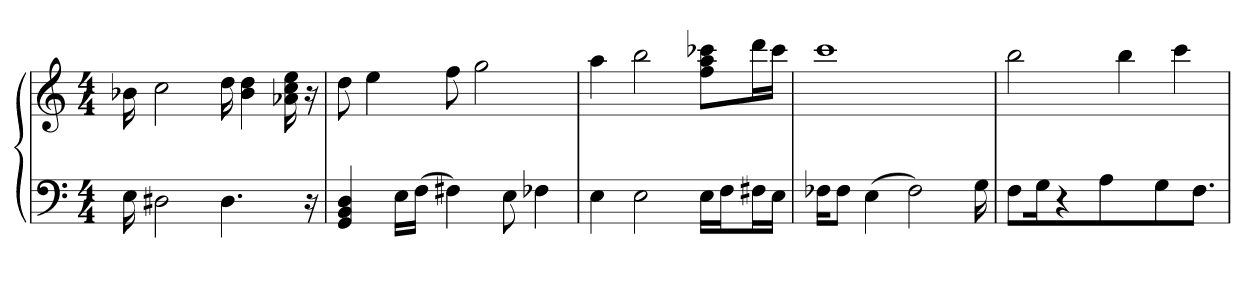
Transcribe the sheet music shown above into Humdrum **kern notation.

**kern	**kern
*part1	*part1
*staff2	*staff1
*clefF4	*clefG2
*k[]	*k[]
*M4/4	*M4/4
=1	=1
16E	16b-X
2D#X	2cc
4.D#	16dd
.	4b- 4dd
.	16a-X 16cc 16ee
16r	16r
=2	=2
4GG 4BB 4D	8dd
.	4ee
16E\LL	.
(16F\JJ	.
4F#X)	8ff
.	2gg
8E	.
4F-X	.
=3	=3
4E	4aa
2E	2bb
16E\LL	8ff\ 8aa\ 8ccc-X\L
16F\J	.
16F#X\L	16ddd\L
16E\JJ	16ccc-\JJ
=4	=4
16F-X\KL	1ccc
8F-\J	.
(4E	.
2F-)	.
16G	.
=5	=5
8F\L	2bb
16G\Jk	.
4r	.
4A	.
.	4bb
8G	.
.	4ccc
8.FJ	.
=	=
*-	*-
